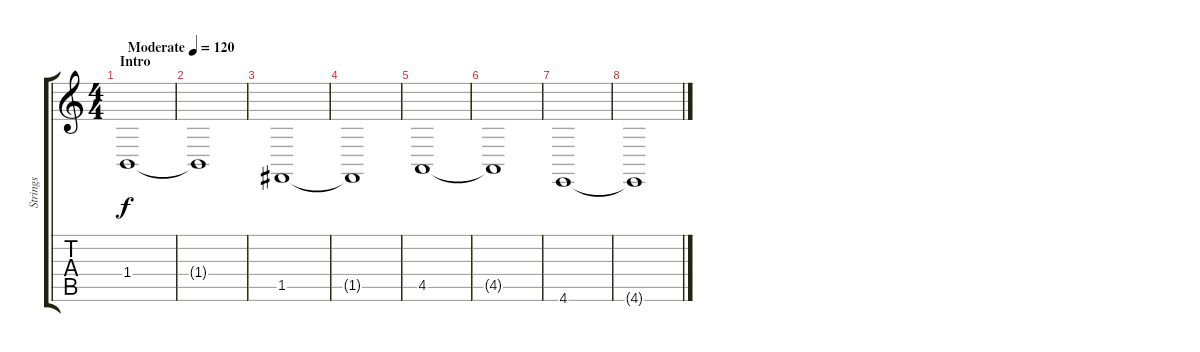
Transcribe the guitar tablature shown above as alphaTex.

\track ("Strings" "Strings") {instrument pad2warm}
\staff {score tabs}
\tuning (C4 G3 Eb3 Bb2 F2 C2) {hide}
\ts (4 4)
\section ("" "Intro")
\tempo (120 "Moderate")
\tempo 144
\tempo (120 "Moderate")
\clef g2
\ks c
1.4.1{dy f volume 6 instrument pad2warm} |
1.4{t}.1 |
1.5.1 |
1.5{t}.1 |
4.5.1 |
4.5{t}.1 |
4.6.1 |
4.6{t}.1
